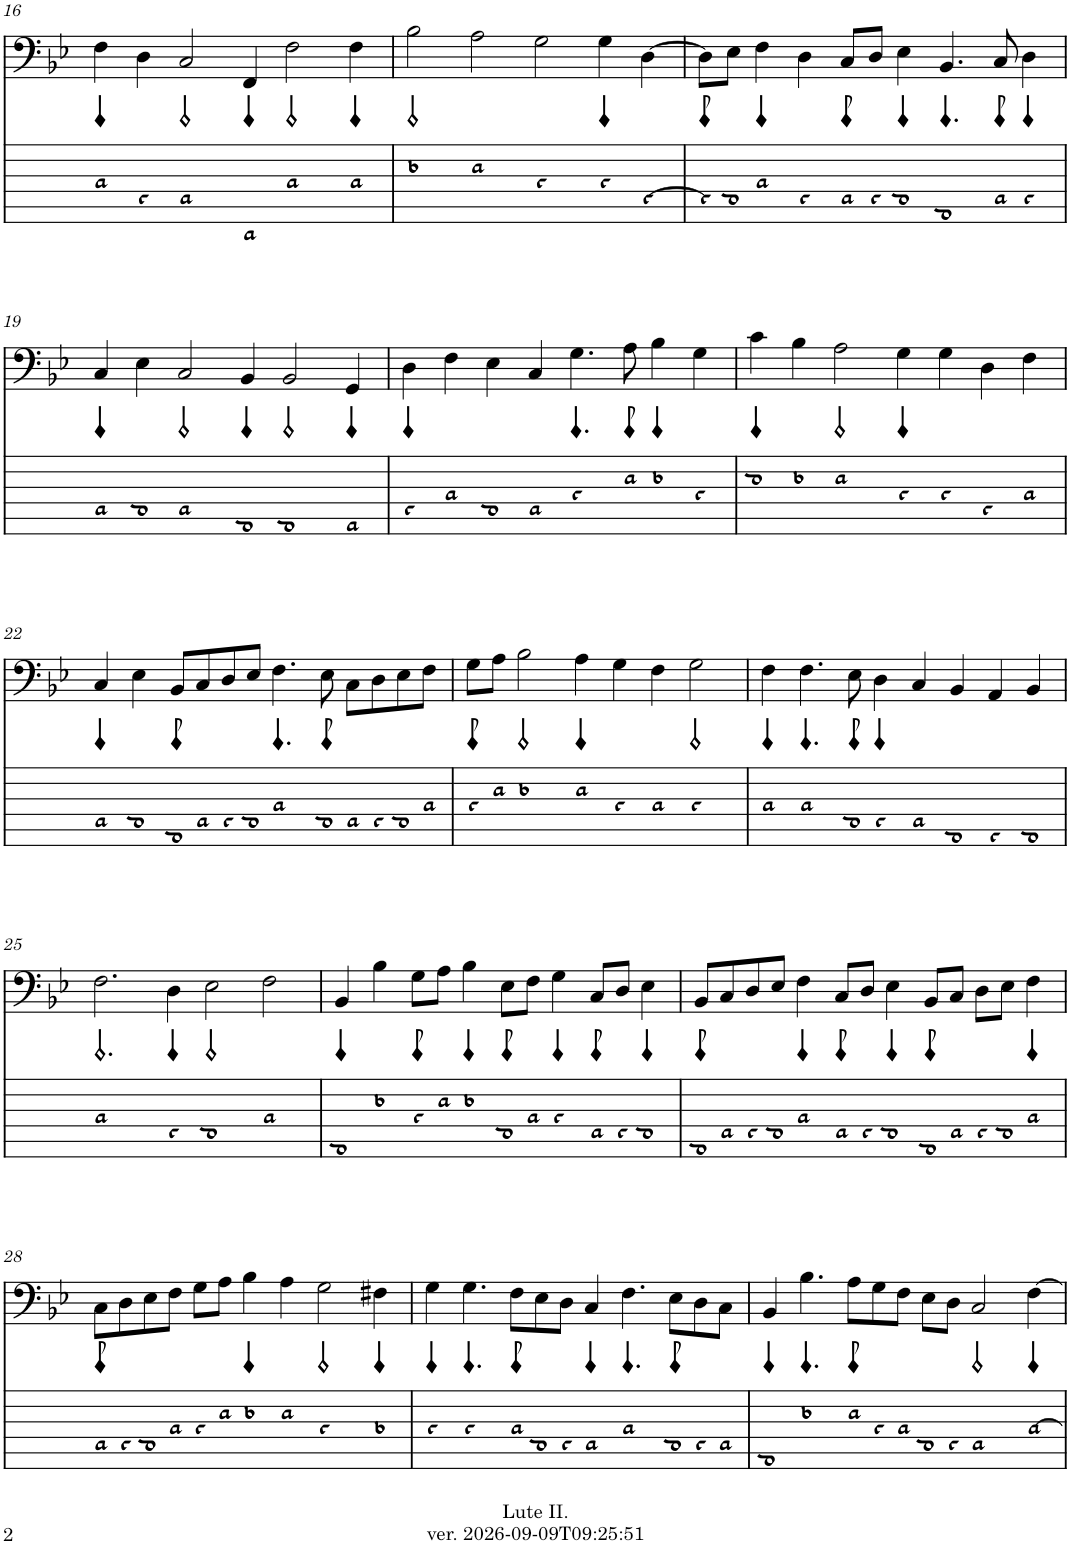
**kern	**kern
*part1	*part1
*staff2	*staff1
*I"II.	*
*I'II.	*
!!LO:PB:g=z
*	*clefF4
*k[b-e-]	*k[b-e-]
*M4/2	*M4/2
*met(c)	*met(c)
=16	=16
4F	4F\
4D	4D\
2C	2C/
4FF	4FF/
2F	2F\
4F	4F\
=17	=17
2B-	2B-\
2A	2A\
2G	2G\
4G	4G\
[4D	[4D\
=18	=18
8DL]	8D\L]
8E-J	8E-\J
4F	4F\
4D	4D\
8CL	8C/L
8DJ	8D/J
4E-	4E-\
4.BB-	4.BB-/
8C	8C/
4D	4D\
!!LO:LB:g=z
=19	=19
4C	4C/
4E-	4E-\
2C	2C/
4BB-	4BB-/
2BB-	2BB-/
4GG	4GG/
=20	=20
4D	4D\
4F	4F\
4E-	4E-\
4C	4C/
4.G	4.G\
8A	8A\
4B-	4B-\
4G	4G\
=21	=21
4c	4c\
4B-	4B-\
2A	2A\
4G	4G\
4G	4G\
4D	4D\
4F	4F\
!!LO:LB:g=z
=22	=22
4C	4C/
4E-	4E-\
8BB-L	8BB-/L
8C	8C/
8D	8D/
8E-J	8E-/J
4.F	4.F\
8E-	8E-\
8CL	8C\L
8D	8D\
8E-	8E-\
8FJ	8F\J
=23	=23
8GL	8G\L
8AJ	8A\J
2B-	2B-\
4A	4A\
4G	4G\
4F	4F\
2G	2G\
=24	=24
4F	4F\
4.F	4.F\
8E-	8E-\
4D	4D\
4C	4C/
4BB-	4BB-/
4AA	4AA/
4BB-	4BB-/
!!LO:LB:g=z
=25	=25
2.F	2.F\
4D	4D\
2E-	2E-\
2F	2F\
=26	=26
4BB-	4BB-/
4B-	4B-\
8GL	8G\L
8AJ	8A\J
4B-	4B-\
8E-L	8E-\L
8FJ	8F\J
4G	4G\
8CL	8C/L
8DJ	8D/J
4E-	4E-\
=27	=27
8BB-L	8BB-/L
8C	8C/
8D	8D/
8E-J	8E-/J
4F	4F\
8CL	8C/L
8DJ	8D/J
4E-	4E-\
8BB-L	8BB-/L
8CJ	8C/J
8DL	8D\L
8E-J	8E-\J
4F	4F\
!!LO:LB:g=z
=28	=28
8CL	8C\L
8D	8D\
8E-	8E-\
8FJ	8F\J
8GL	8G\L
8AJ	8A\J
4B-	4B-\
4A	4A\
2G	2G\
4F#X	4F#X\
=29	=29
4G	4G\
4.G	4.G\
8FL	8F\L
8E-	8E-\
8DJ	8D\J
4C	4C/
4.F	4.F\
8E-L	8E-\L
8D	8D\
8CJ	8C\J
=30	=30
4BB-	4BB-/
4.B-	4.B-\
8AL	8A\L
8G	8G\
8FJ	8F\J
8E-L	8E-\L
8DJ	8D\J
2C	2C/
[4F	[4F\
=	=
*-	*-
